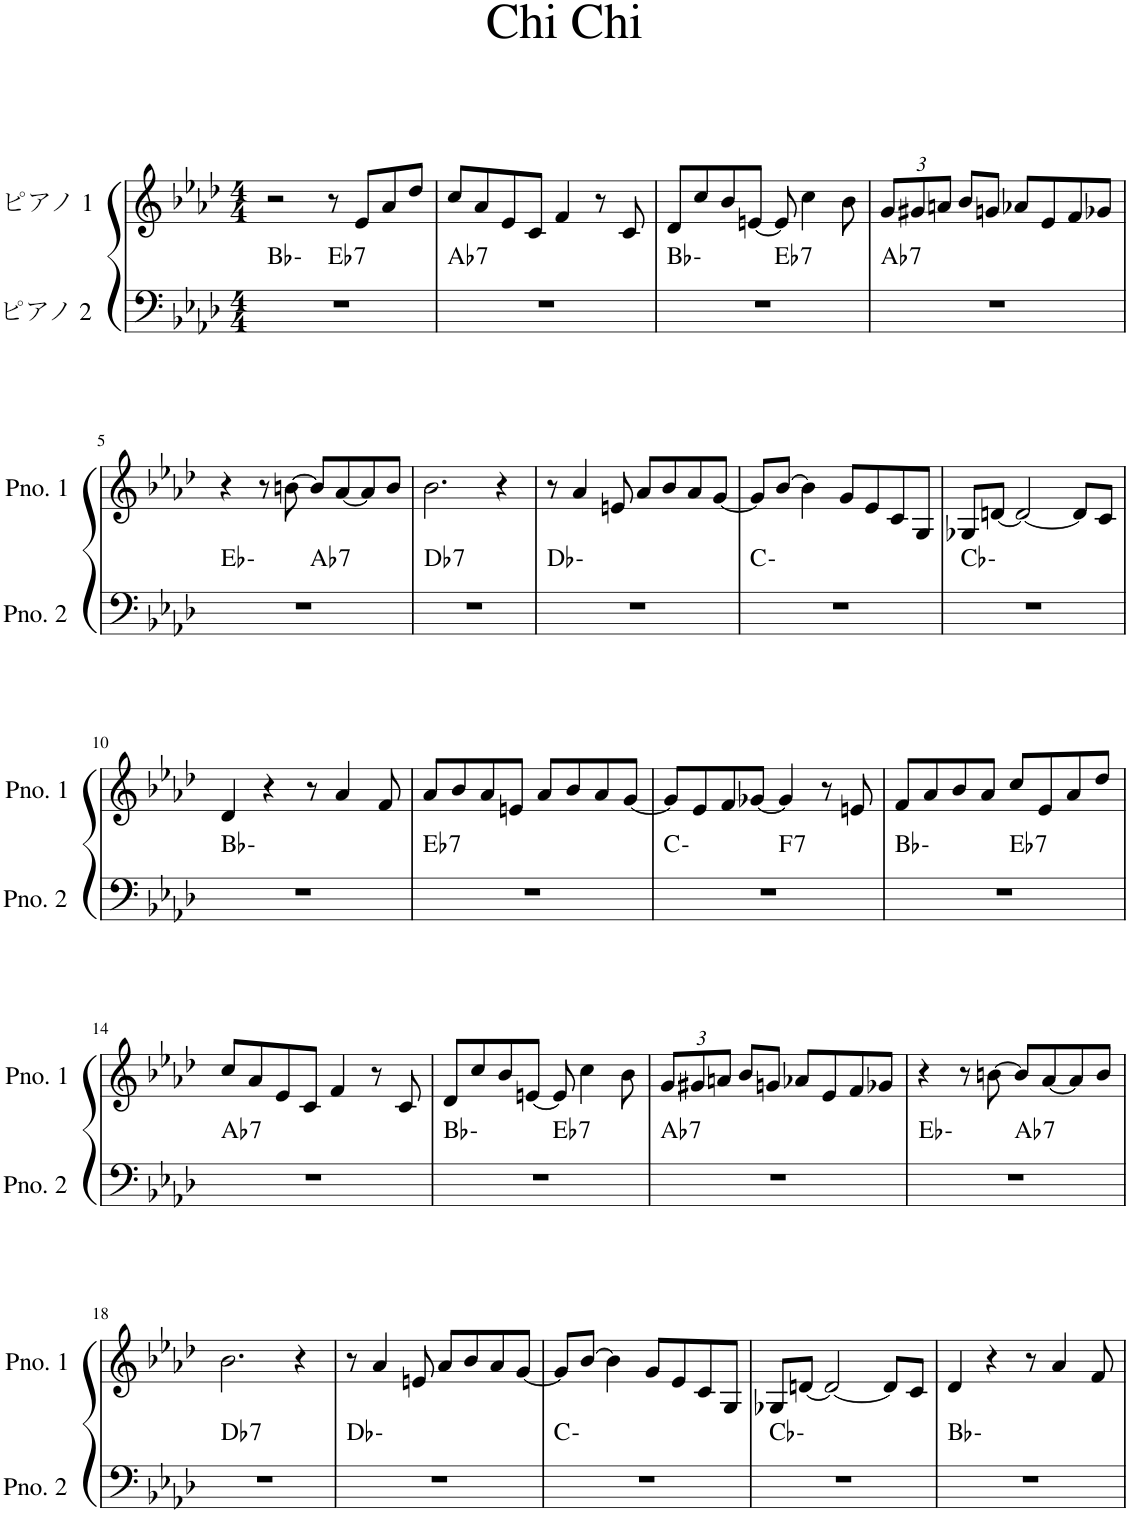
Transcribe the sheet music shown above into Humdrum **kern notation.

**kern	**harte	**kern
*part2	*part2	*part1
*staff2	*	*staff1
*I"ピアノ 2	*	*I"ピアノ 1
*clefF4	*	*clefG2
*k[b-e-a-d-]	*	*k[b-e-a-d-]
*M4/4	*	*M4/4
=1	=1	=1
*^	*	*
1r	2ryy	Bb:min	2r
!	!	!LO:H:kt=7	!
.	2ryy	Eb:7	8r
.	.	.	8e-/L
.	.	.	8a-/
.	.	.	8dd-/J
=2	=2	=2	=2
!	!	!LO:H:kt=7	!
*v	*v	*	*
1r	Ab:7	8cc/L
.	.	8a-/
.	.	8e-/
.	.	8c/J
.	.	4f/
.	.	8r
.	.	8c/
=3	=3	=3
*^	*	*
1r	2ryy	Bb:min	8d-/L
.	.	.	8cc/
.	.	.	8b-/
.	.	.	[8en/J
!	!	!LO:H:kt=7	!
.	2ryy	Eb:7	8e/]
.	.	.	4cc\
.	.	.	8b-\
*v	*v	*	*
=4	=4	=4
*	*	*Xbrackettup
*^	*	*
!	!	!LO:H:kt=7	!
*v	*v	*	*
1r	Ab:7	12g/L
.	.	12g#X/
.	.	12an/J
.	.	8b-/L
.	.	8gn/J
.	.	8a-X/L
.	.	8e-/
.	.	8f/
.	.	8g-X/J
!!LO:LB:g=z
=5	=5	=5
*^	*	*
1r	2ryy	Eb:min	4r
.	.	.	8r
.	.	.	[8bn\
!	!	!LO:H:kt=7	!
.	2ryy	Ab:7	8b/L]
.	.	.	[8a-/
.	.	.	8a-/]
.	.	.	8b/J
=6	=6	=6	=6
!	!	!LO:H:kt=7	!
*v	*v	*	*
1r	Db:7	2.b-\
.	.	4r
=7	=7	=7
1r	Db:min	8r
.	.	4a-/
.	.	8en/
.	.	8a-/L
.	.	8b-/
.	.	8a-/
.	.	[8g/J
=8	=8	=8
1r	C:min	8g/L]
.	.	[8b-/J
.	.	4b-\]
.	.	8g/L
.	.	8e-/
.	.	8c/
.	.	8G/J
=9	=9	=9
1r	Cb:min	8G-X/L
.	.	[8dn/J
.	.	2d/_
.	.	8d/L]
.	.	8c/J
!!LO:LB:g=z
=10	=10	=10
1r	Bb:min	4d-/
.	.	4r
.	.	8r
.	.	4a-/
.	.	8f/
=11	=11	=11
!	!LO:H:kt=7	!
1r	Eb:7	8a-/L
.	.	8b-/
.	.	8a-/
.	.	8en/J
.	.	8a-/L
.	.	8b-/
.	.	8a-/
.	.	[8g/J
=12	=12	=12
*^	*	*
1r	2ryy	C:min	8g/L]
.	.	.	8e-/
.	.	.	8f/
.	.	.	[8g-X/J
!	!	!LO:H:kt=7	!
.	2ryy	F:7	4g-/]
.	.	.	8r
.	.	.	8en/
=13	=13	=13	=13
1r	2ryy	Bb:min	8f/L
.	.	.	8a-/
.	.	.	8b-/
.	.	.	8a-/J
!	!	!LO:H:kt=7	!
.	2ryy	Eb:7	8cc/L
.	.	.	8e-/
.	.	.	8a-/
.	.	.	8dd-/J
!!LO:LB:g=z
=14	=14	=14	=14
!	!	!LO:H:kt=7	!
*v	*v	*	*
1r	Ab:7	8cc/L
.	.	8a-/
.	.	8e-/
.	.	8c/J
.	.	4f/
.	.	8r
.	.	8c/
=15	=15	=15
*^	*	*
1r	2ryy	Bb:min	8d-/L
.	.	.	8cc/
.	.	.	8b-/
.	.	.	[8en/J
!	!	!LO:H:kt=7	!
.	2ryy	Eb:7	8e/]
.	.	.	4cc\
.	.	.	8b-\
=16	=16	=16	=16
!	!	!LO:H:kt=7	!
*v	*v	*	*
1r	Ab:7	12g/L
.	.	12g#X/
.	.	12an/J
.	.	8b-/L
.	.	8gn/J
.	.	8a-X/L
.	.	8e-/
.	.	8f/
.	.	8g-X/J
=17	=17	=17
*^	*	*
1r	2ryy	Eb:min	4r
.	.	.	8r
.	.	.	[8bn\
!	!	!LO:H:kt=7	!
.	2ryy	Ab:7	8b/L]
.	.	.	[8a-/
.	.	.	8a-/]
.	.	.	8b/J
!!LO:LB:g=z
=18	=18	=18	=18
!	!	!LO:H:kt=7	!
*v	*v	*	*
1r	Db:7	2.b-\
.	.	4r
=19	=19	=19
1r	Db:min	8r
.	.	4a-/
.	.	8en/
.	.	8a-/L
.	.	8b-/
.	.	8a-/
.	.	[8g/J
=20	=20	=20
1r	C:min	8g/L]
.	.	[8b-/J
.	.	4b-\]
.	.	8g/L
.	.	8e-/
.	.	8c/
.	.	8G/J
=21	=21	=21
1r	Cb:min	8G-X/L
.	.	[8dn/J
.	.	2d/_
.	.	8d/L]
.	.	8c/J
=22	=22	=22
1r	Bb:min	4d-/
.	.	4r
.	.	8r
.	.	4a-/
.	.	8f/
=	=	=
*-	*-	*-
